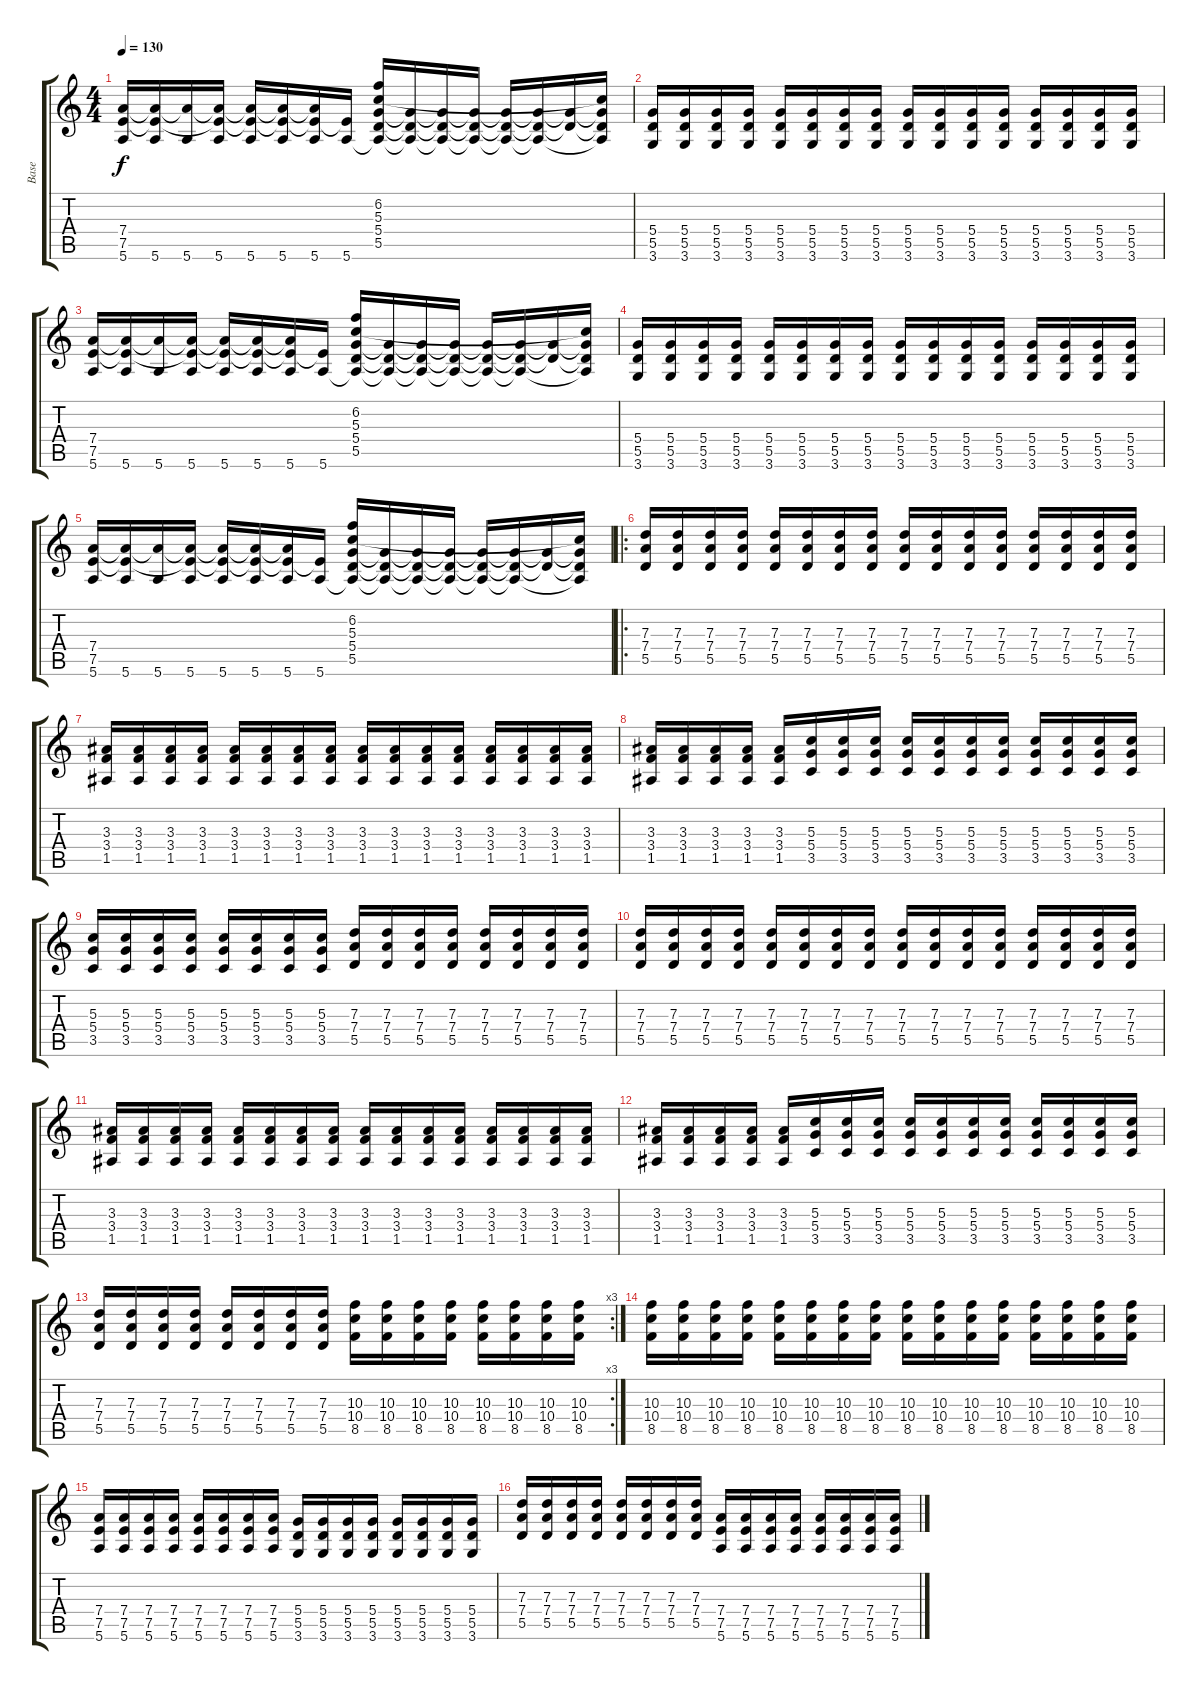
\track ("Base" "Base") {instrument overdrivenguitar}
\staff {score tabs}
\tuning (E4 B3 G3 D3 A2 E2) {hide}
\ts (4 4)
\tempo 130
\clef g2
\ks c
(7.4 7.5 5.6).16{dy f volume 8} (7.4{t} 7.5{t} 5.6).16 (7.4{t} 5.6).16 (7.4{t} 7.5{t} 5.6).16 (7.4{t} 7.5{t} 5.6).16 (7.4{t} 7.5{t} 5.6).16 (7.4{t} 7.5{t} 5.6).16 (7.5{t} 5.6).16 (6.2 5.3 5.4 5.5 5.6{t}).16 (5.4{t} 5.5{t} 5.6{t}).16 (5.4{t} 5.5{t} 5.6{t}).16 (5.4{t} 5.5{t} 5.6{t}).16 (5.4{t} 5.5{t} 5.6{t}).16 (5.4{t} 5.5{t} 5.6{t}).16 (5.4{t} 5.5{t}).16 (5.3{t} 5.4{t} 5.5{t} 5.6{t}).16 |
(5.4 5.5 3.6).16 (5.4 5.5 3.6).16 (5.4 5.5 3.6).16 (5.4 5.5 3.6).16 (5.4 5.5 3.6).16 (5.4 5.5 3.6).16 (5.4 5.5 3.6).16 (5.4 5.5 3.6).16 (5.4 5.5 3.6).16 (5.4 5.5 3.6).16 (5.4 5.5 3.6).16 (5.4 5.5 3.6).16 (5.4 5.5 3.6).16 (5.4 5.5 3.6).16 (5.4 5.5 3.6).16 (5.4 5.5 3.6).16 |
(7.4 7.5 5.6).16{volume 8} (7.4{t} 7.5{t} 5.6).16 (7.4{t} 5.6).16 (7.4{t} 7.5{t} 5.6).16 (7.4{t} 7.5{t} 5.6).16 (7.4{t} 7.5{t} 5.6).16 (7.4{t} 7.5{t} 5.6).16 (7.5{t} 5.6).16 (6.2 5.3 5.4 5.5 5.6{t}).16 (5.4{t} 5.5{t} 5.6{t}).16 (5.4{t} 5.5{t} 5.6{t}).16 (5.4{t} 5.5{t} 5.6{t}).16 (5.4{t} 5.5{t} 5.6{t}).16 (5.4{t} 5.5{t} 5.6{t}).16 (5.4{t} 5.5{t}).16 (5.3{t} 5.4{t} 5.5{t} 5.6{t}).16 |
(5.4 5.5 3.6).16 (5.4 5.5 3.6).16 (5.4 5.5 3.6).16 (5.4 5.5 3.6).16 (5.4 5.5 3.6).16 (5.4 5.5 3.6).16 (5.4 5.5 3.6).16 (5.4 5.5 3.6).16 (5.4 5.5 3.6).16 (5.4 5.5 3.6).16 (5.4 5.5 3.6).16 (5.4 5.5 3.6).16 (5.4 5.5 3.6).16 (5.4 5.5 3.6).16 (5.4 5.5 3.6).16 (5.4 5.5 3.6).16 |
(7.4 7.5 5.6).16{volume 8} (7.4{t} 7.5{t} 5.6).16 (7.4{t} 5.6).16 (7.4{t} 7.5{t} 5.6).16 (7.4{t} 7.5{t} 5.6).16 (7.4{t} 7.5{t} 5.6).16 (7.4{t} 7.5{t} 5.6).16 (7.5{t} 5.6).16 (6.2 5.3 5.4 5.5 5.6{t}).16 (5.4{t} 5.5{t} 5.6{t}).16 (5.4{t} 5.5{t} 5.6{t}).16 (5.4{t} 5.5{t} 5.6{t}).16 (5.4{t} 5.5{t} 5.6{t}).16 (5.4{t} 5.5{t} 5.6{t}).16 (5.4{t} 5.5{t}).16 (5.3{t} 5.4{t} 5.5{t} 5.6{t}).16 |
\ro
(7.3 7.4 5.5).16 (7.3 7.4 5.5).16 (7.3 7.4 5.5).16 (7.3 7.4 5.5).16 (7.3 7.4 5.5).16 (7.3 7.4 5.5).16 (7.3 7.4 5.5).16 (7.3 7.4 5.5).16 (7.3 7.4 5.5).16 (7.3 7.4 5.5).16 (7.3 7.4 5.5).16 (7.3 7.4 5.5).16 (7.3 7.4 5.5).16 (7.3 7.4 5.5).16 (7.3 7.4 5.5).16 (7.3 7.4 5.5).16 |
(3.3 3.4 1.5).16 (3.3 3.4 1.5).16 (3.3 3.4 1.5).16 (3.3 3.4 1.5).16 (3.3 3.4 1.5).16 (3.3 3.4 1.5).16 (3.3 3.4 1.5).16 (3.3 3.4 1.5).16 (3.3 3.4 1.5).16 (3.3 3.4 1.5).16 (3.3 3.4 1.5).16 (3.3 3.4 1.5).16 (3.3 3.4 1.5).16 (3.3 3.4 1.5).16 (3.3 3.4 1.5).16 (3.3 3.4 1.5).16 |
(3.3 3.4 1.5).16 (3.3 3.4 1.5).16 (3.3 3.4 1.5).16 (3.3 3.4 1.5).16 (3.3 3.4 1.5).16 (5.3 5.4 3.5).16 (5.3 5.4 3.5).16 (5.3 5.4 3.5).16 (5.3 5.4 3.5).16 (5.3 5.4 3.5).16 (5.3 5.4 3.5).16 (5.3 5.4 3.5).16 (5.3 5.4 3.5).16 (5.3 5.4 3.5).16 (5.3 5.4 3.5).16 (5.3 5.4 3.5).16 |
(5.3 5.4 3.5).16 (5.3 5.4 3.5).16 (5.3 5.4 3.5).16 (5.3 5.4 3.5).16 (5.3 5.4 3.5).16 (5.3 5.4 3.5).16 (5.3 5.4 3.5).16 (5.3 5.4 3.5).16 (7.3 7.4 5.5).16 (7.3 7.4 5.5).16 (7.3 7.4 5.5).16 (7.3 7.4 5.5).16 (7.3 7.4 5.5).16 (7.3 7.4 5.5).16 (7.3 7.4 5.5).16 (7.3 7.4 5.5).16 |
(7.3 7.4 5.5).16 (7.3 7.4 5.5).16 (7.3 7.4 5.5).16 (7.3 7.4 5.5).16 (7.3 7.4 5.5).16 (7.3 7.4 5.5).16 (7.3 7.4 5.5).16 (7.3 7.4 5.5).16 (7.3 7.4 5.5).16 (7.3 7.4 5.5).16 (7.3 7.4 5.5).16 (7.3 7.4 5.5).16 (7.3 7.4 5.5).16 (7.3 7.4 5.5).16 (7.3 7.4 5.5).16 (7.3 7.4 5.5).16 |
(3.3 3.4 1.5).16 (3.3 3.4 1.5).16 (3.3 3.4 1.5).16 (3.3 3.4 1.5).16 (3.3 3.4 1.5).16 (3.3 3.4 1.5).16 (3.3 3.4 1.5).16 (3.3 3.4 1.5).16 (3.3 3.4 1.5).16 (3.3 3.4 1.5).16 (3.3 3.4 1.5).16 (3.3 3.4 1.5).16 (3.3 3.4 1.5).16 (3.3 3.4 1.5).16 (3.3 3.4 1.5).16 (3.3 3.4 1.5).16 |
(3.3 3.4 1.5).16 (3.3 3.4 1.5).16 (3.3 3.4 1.5).16 (3.3 3.4 1.5).16 (3.3 3.4 1.5).16 (5.3 5.4 3.5).16 (5.3 5.4 3.5).16 (5.3 5.4 3.5).16 (5.3 5.4 3.5).16 (5.3 5.4 3.5).16 (5.3 5.4 3.5).16 (5.3 5.4 3.5).16 (5.3 5.4 3.5).16 (5.3 5.4 3.5).16 (5.3 5.4 3.5).16 (5.3 5.4 3.5).16 |
\rc 3
(7.3 7.4 5.5).16 (7.3 7.4 5.5).16 (7.3 7.4 5.5).16 (7.3 7.4 5.5).16 (7.3 7.4 5.5).16 (7.3 7.4 5.5).16 (7.3 7.4 5.5).16 (7.3 7.4 5.5).16 (10.3 10.4 8.5).16 (10.3 10.4 8.5).16 (10.3 10.4 8.5).16 (10.3 10.4 8.5).16 (10.3 10.4 8.5).16 (10.3 10.4 8.5).16 (10.3 10.4 8.5).16 (10.3 10.4 8.5).16 |
(10.3 10.4 8.5).16 (10.3 10.4 8.5).16 (10.3 10.4 8.5).16 (10.3 10.4 8.5).16 (10.3 10.4 8.5).16 (10.3 10.4 8.5).16 (10.3 10.4 8.5).16 (10.3 10.4 8.5).16 (10.3 10.4 8.5).16 (10.3 10.4 8.5).16 (10.3 10.4 8.5).16 (10.3 10.4 8.5).16 (10.3 10.4 8.5).16 (10.3 10.4 8.5).16 (10.3 10.4 8.5).16 (10.3 10.4 8.5).16 |
(7.4 7.5 5.6).16 (7.4 7.5 5.6).16 (7.4 7.5 5.6).16 (7.4 7.5 5.6).16 (7.4 7.5 5.6).16 (7.4 7.5 5.6).16 (7.4 7.5 5.6).16 (7.4 7.5 5.6).16 (5.4 5.5 3.6).16 (5.4 5.5 3.6).16 (5.4 5.5 3.6).16 (5.4 5.5 3.6).16 (5.4 5.5 3.6).16 (5.4 5.5 3.6).16 (5.4 5.5 3.6).16 (5.4 5.5 3.6).16 |
(7.3 7.4 5.5).16 (7.3 7.4 5.5).16 (7.3 7.4 5.5).16 (7.3 7.4 5.5).16 (7.3 7.4 5.5).16 (7.3 7.4 5.5).16 (7.3 7.4 5.5).16 (7.3 7.4 5.5).16 (7.4 7.5 5.6).16 (7.4 7.5 5.6).16 (7.4 7.5 5.6).16 (7.4 7.5 5.6).16 (7.4 7.5 5.6).16 (7.4 7.5 5.6).16 (7.4 7.5 5.6).16 (7.4 7.5 5.6).16
